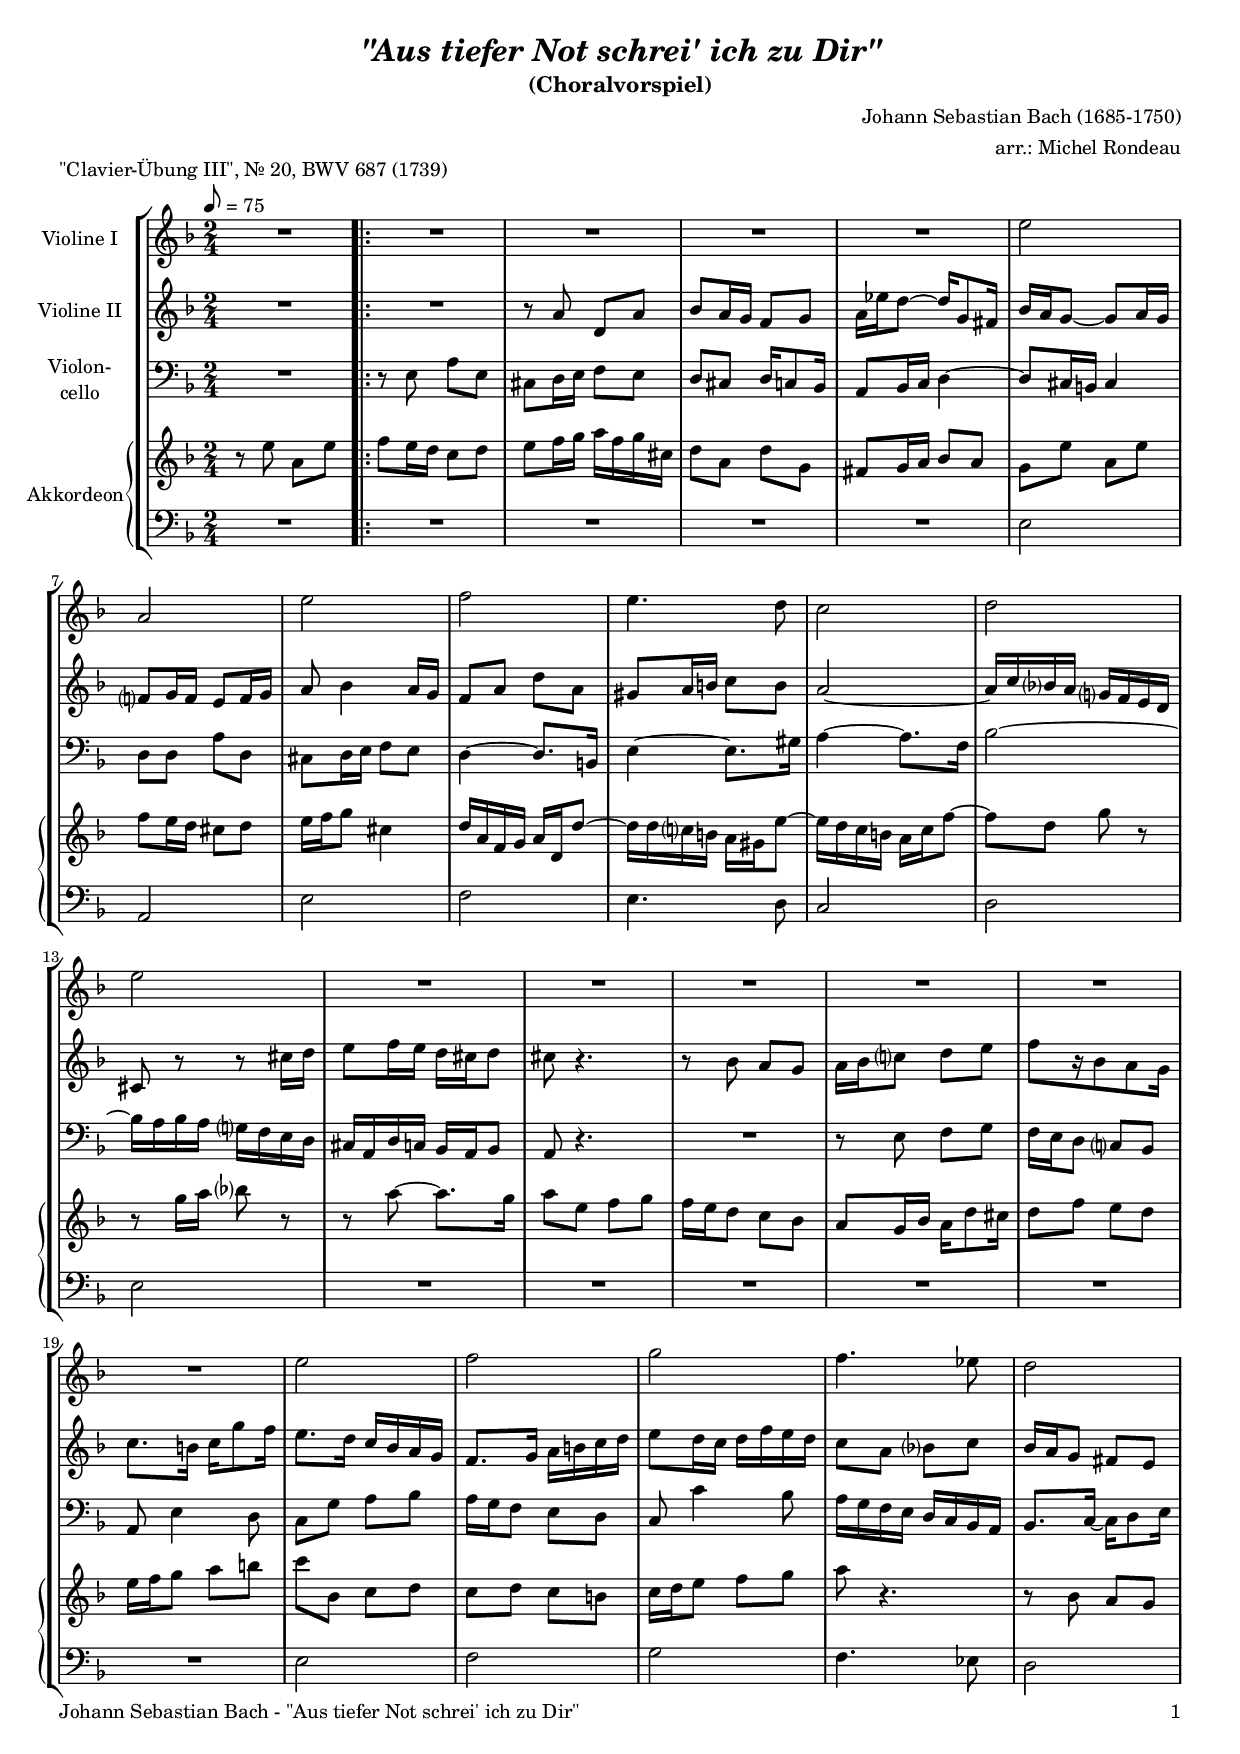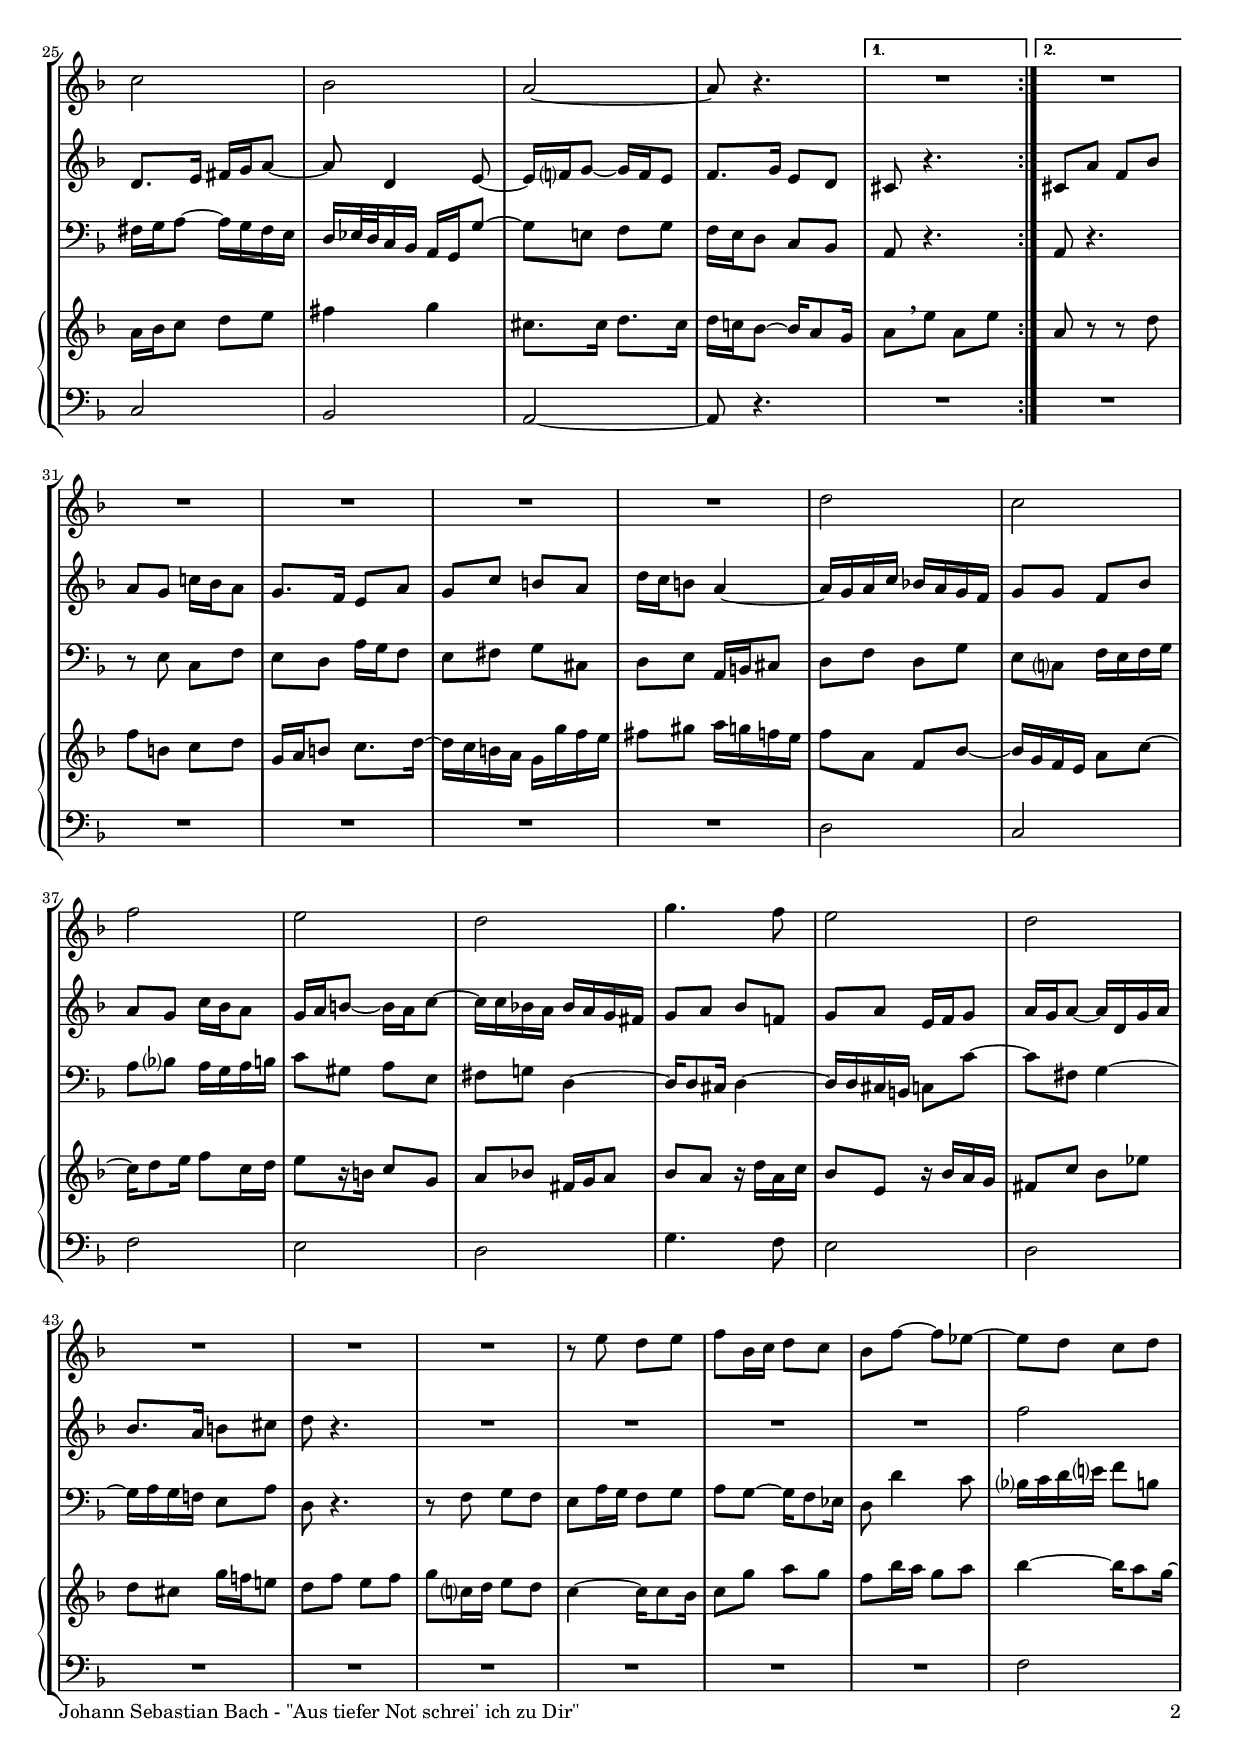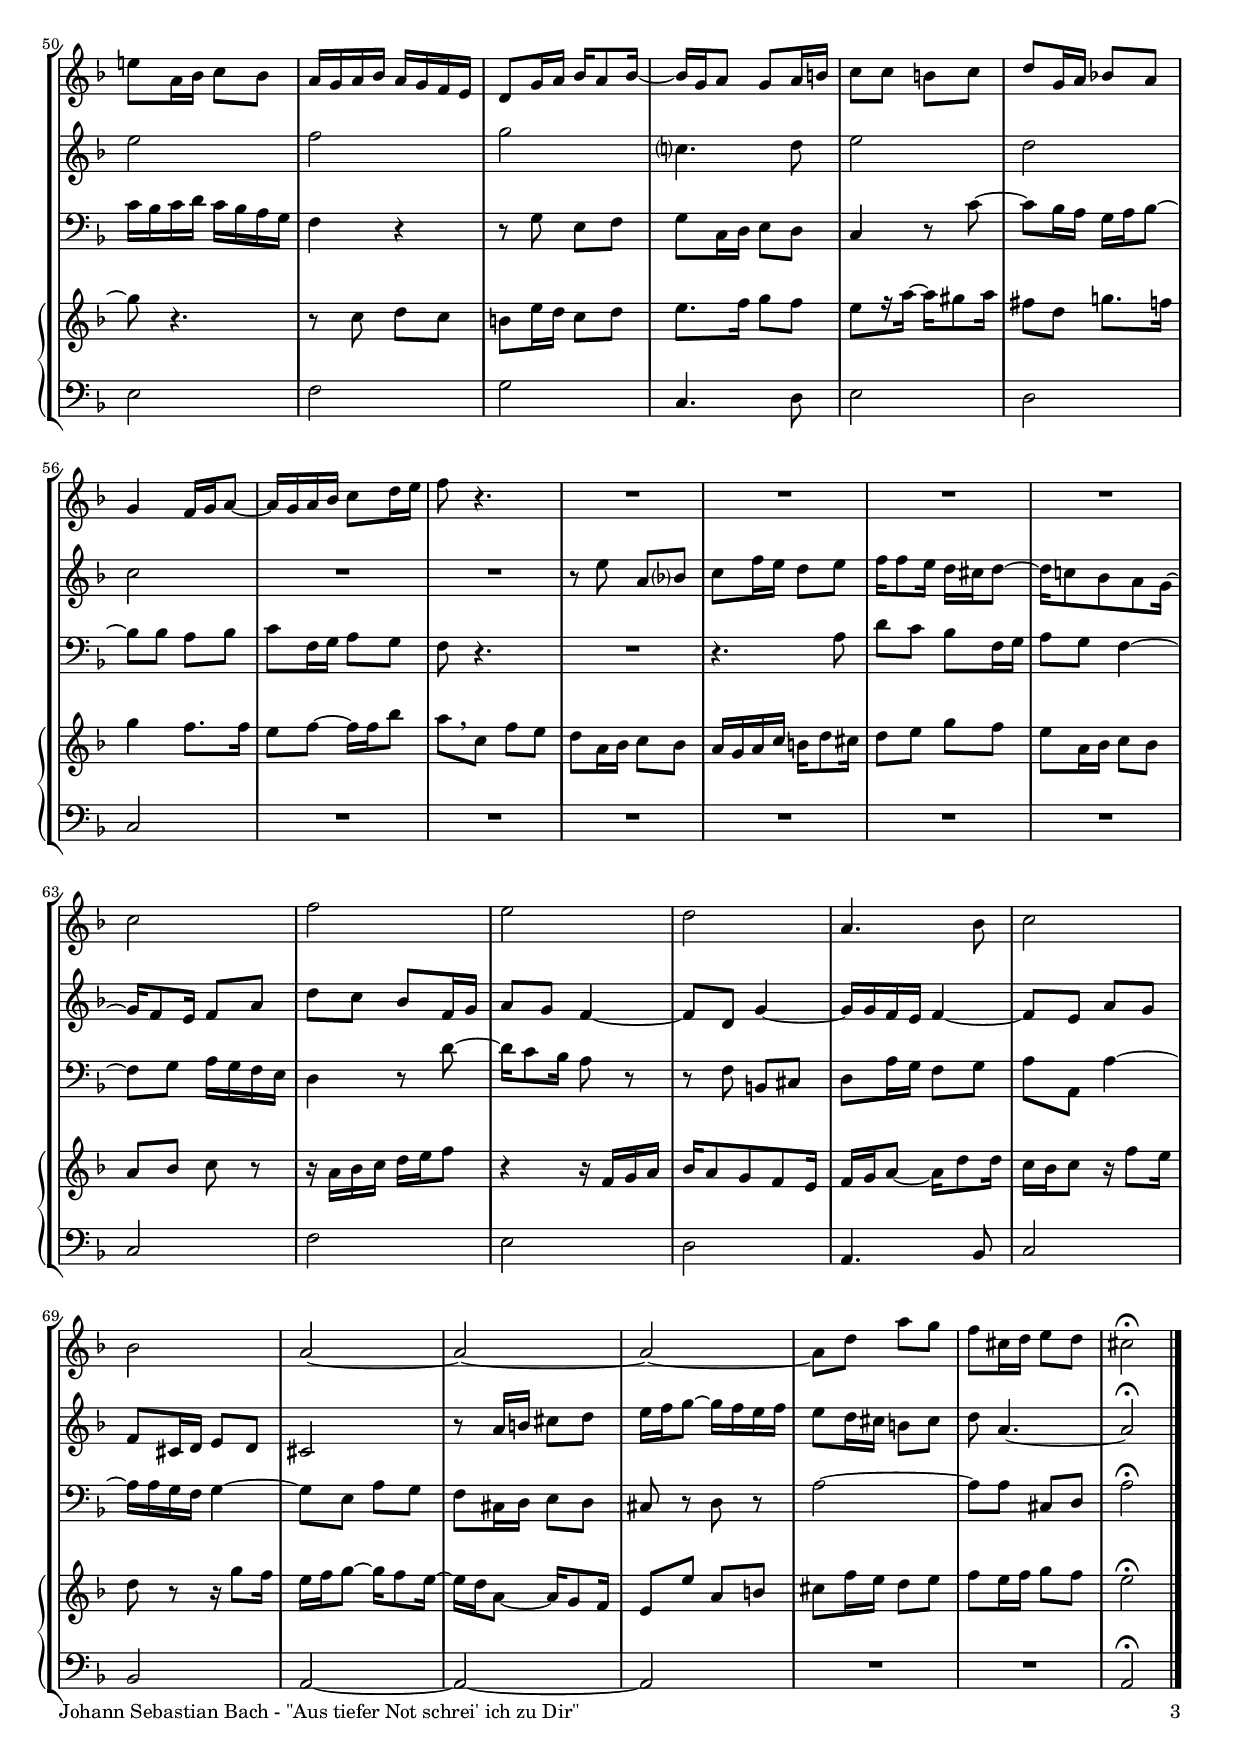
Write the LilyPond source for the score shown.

\version "2.24.4"
\include "deutsch.ly"

#(set-global-staff-size 17)

\header {
  title       = \markup \bold \italic "\"Aus tiefer Not schrei' ich zu Dir\""
  subtitle    = "(Choralvorspiel)"
  composer    = "Johann Sebastian Bach (1685-1750)"
  arranger    = "arr.: Michel Rondeau"
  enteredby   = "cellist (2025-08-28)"
  piece       = "\"Clavier-Übung III\", Nr. 20, BWV 687 (1739)"
}

voiceconsts = {
  \key h \minor
  \time 2/4
%  \numericTimeSignature
  \compressEmptyMeasures
% Set default beaming for all staves
%  \set Timing.beamExceptions = #'()
%  \set Timing.baseMoment     = #(ly:make-moment 1 4)
%  \set Timing.beatStructure  = #'(1 1 1)
  \tempo 8=75
}

mipz = "pizzicato strings"
mivl = "violin"
miba = "cello"
% mikl = "bright acoustic"
% mikl = "church organ"
mikl = "concertina"

va = \relative c'' {
  \voiceconsts

  R2
  \repeat volta 2 {
    R2*4
    cis2

    fis,
    cis'
    d
    cis4. h8
    a2
    h

    cis
    R2*6

    cis2
    d
    e
    d4. c8
    h2
    a
    g

    fis~
    fis8 r4.
  }
  \alternative {
    { R2 }
    { R2 }
  }
  R2*4
  h2
  a
  d
  cis
  h

  e4. d8
  cis2
  h
  R2*3
  r8 cis h cis

  d g,16 a h8 a
  g d'~ d c~
  c h a h
  cis! fis,16 g a8 g
  fis16 e fis g fis e d cis
  h8 e16 fis g fis8 g16~

  g e fis8 e fis16 gis
  a8 a gis a
  h e,16 fis g!8 fis
  e4 d16 e fis8~
  fis16 e fis g a8 h16 cis
  d8 r4.
  R2*4
  a2
  d
  cis
  h

  fis4. g8
  a2
  g
  fis~
  fis~
  fis~
  
  fis8 h fis' e
  d ais16 h cis8 h
  ais2\fermata \bar "|."
}

vb = \relative c' {
  \voiceconsts

  R2
  \repeat volta 2 {
    R
    r8 fis h, fis'
    g fis16 e d8 e
    fis16 c' h8~ h16 e,8 dis16
    g fis e8~ e fis16 e

    d?8 e16 d cis8 d16 e
    fis8 g4 fis16 e
    d8 fis h fis
    eis fis16 gis a8 gis
    fis2~
    fis16 a g? fis e? d cis h

    ais8 r r ais'16 h
    cis8 d16 cis h ais h8
    ais8 r4.
    r8 g fis e
    fis16 g a?8 h cis
    d[ r16 g,8 fis e16]
    a8. gis16 a e'8 d16

    cis8. h16 a g fis e
    d8. e16 fis gis a h
    cis8 h16 a h d cis h
    a8 fis g? a
    g16 fis e8 dis cis
    h8. cis16 dis e fis8~
    fis h,4 cis8~

    cis16 d? e8~ e16 d cis8
    d8. e16 cis8 h
  }
  \alternative {
    { ais8 r4. }
    { ais8 fis' d g }
  }
  fis e a!16 g fis8
  e8. d16 cis8 fis
  e a gis fis

  h16 a gis8 fis4~
  fis16 e fis a g! fis e d
  e8 e d g
  fis e a16 g fis8
  e16 fis gis8~ gis16 fis a8~
  a16 a g! fis g fis e dis

  e8 fis g d!
  e fis cis16 d e8
  fis16 e fis8~ fis16 h, e fis
  g8. fis16 gis8 ais
  h r4.
  R2*4
  d2
  cis
  d
  e

  a,?4. h8
  cis2
  h
  a
  R2*2
  r8 cis fis, g?

  a d16 cis h8 cis
  d16 d8 cis16 h ais h8~
  h16 a!8 g fis e16~
  e d8 cis16 d8 fis
  h a g d16 e
  fis8 e d4~
  d8 h e4~

  e16 e d cis d4~
  d8 cis fis e
  d ais16 h cis8 h
  ais2
  r8 fis'16 gis ais8 h
  cis16 d e8~ e16 d cis d

  cis8 h16 ais gis8 ais
  h fis4.~
  fis2\fermata \bar "|."
}

vc = \relative c {
  \voiceconsts
  \clef "bass"

  R2
  \repeat volta 2 {
    r8 cis fis cis
    ais h16 cis d8 cis
    h ais h16 a8 g16
    fis8 g16 a h4~
    h8 ais16 gis ais4

    h8 h fis' h,
    ais h16 cis d8 cis
    h4~ h8. gis16
    cis4~ cis8. eis16
    fis4~ fis8. d16
    g2~

    g16 fis g fis e? d cis h
    ais fis h a g fis g8
    fis r4.
    R2
    r8 cis' d e
    d16 cis h8 a? g
    fis cis'4 h8

    a e' fis g
    fis16 e d8 cis h
    a a'4 g8
    fis16 e d cis h a g fis
    g8. a16~ a h8 cis16
    dis e fis8~ fis16 e dis cis
    h c32 h a16 g fis e e'8~

    e cis! d e
    d16 cis h8 a g
  }
  \alternative {
    { fis r4. }
    { fis8 r4. }
  }
  r8 cis' a d
  cis h fis'16 e d8
  cis dis e ais,

  h cis fis,16 gis ais8
  h d h e
  cis a? d16 cis d e
  fis8 g? fis16 e fis gis
  a8 eis fis cis
  dis e! h4~

  h16 h8 ais16 h4~
  h16 h ais gis a8 a'~
  a dis, e4~
  e16 fis e d! cis8 fis
  h, r4.
  r8 d e d
  cis fis16 e d8 e

  fis e~ e16 d8 c16
  h8 h'4 a8
  g?16 a h cis? d8 gis,
  a16 g a h a g fis e
  d4 r
  r8 e cis d

  e a,16 h cis8 h
  a4 r8 a'~
  a g16 fis e fis g8~
  g g fis g
  a d,16 e fis8 e
  d r4.
  R2

  r4. fis8
  h a g d16 e
  fis8 e d4~
  d8 e fis16 e d cis
  h4 r8 h'~
  h16 a8 g16 fis8 r

  r d gis, ais
  h fis'16 e d8 e
  fis fis, fis'4~
  fis16 fis e d e4~
  e8 cis fis e
  d ais16 h cis8 h

  ais r h r
  fis'2~
  fis8 fis ais, h
  fis'2\fermata \bar "|."
}

vd = \relative c'' {
  \voiceconsts

  r8 cis fis, cis'
  \repeat volta 2 {
    d cis16 h a8 h
    cis d16 e fis d e ais,
    h8 fis h e,
    dis e16 fis g8 fis
    e cis' fis, cis'

    d cis16 h ais8 h
    cis16 d e8 ais,4
    h16 fis d e fis h, h'8~
    h16 h a? gis fis eis cis'8~
    cis16 h a gis fis a d8~
    d h e r

    r e16 fis g?8 r
    r fis~ fis8. e16
    fis8 cis d e
    d16 cis h8 a g
    fis e16 g fis h8 ais16
    h8 d cis h
    cis16 d e8 fis gis

    a g, a h
    a h a gis
    a16 h cis8 d e
    fis r4.
    r8 g, fis e
    fis16 g a8 h cis
    dis4 e

    ais,8. ais16 h8. ais16
    h a! g8~ g16 fis8 e16
  }
  \alternative {
    { fis8[ \breathe cis'] fis, cis' }
    { fis, r r h }
  }
  d gis, a h
  e,16 fis gis8 a8. h16~
  h a gis fis e e' d cis

  dis8 eis fis16 e d cis
  d8 fis, d g~
  g16 e d cis fis8 a~
  a16 h8 cis16 d8 a16 h
  cis8[ r16 gis] a8 e
  fis g! dis16 e fis8

  g fis r16 h fis a
  g8 cis, r16 g' fis e
  dis8 a' g c
  h ais e'16 d! cis!8
  h d cis d
  e a,?16 h cis8 h
  a4~ a16 a8 g16

  a8 e' fis e
  d g16 fis e8 fis
  g4~ g16 fis8 e16~
  e8 r4.
  r8 a, h a
  gis cis16 h a8 h

  cis8. d16 e8 d
  cis[ r16 fis]~ fis eis8 fis16
  dis8 h e!8. d16
  e4 d8. d16
  cis8 d~ d16 d g8
  fis[ \breathe a,] d cis
  h fis16 g a8 g

  fis16 e fis a gis h8 ais16
  h8 cis e d
  cis fis,16 g a8 g
  fis g a r
  r16 fis g a h cis d8
  r4 r16 d, e fis

  g fis8 e d cis16
  d e fis8~ fis16 h8 h16
  a g a8 r16 d8 cis16
  h8 r r16 e8 d16
  cis d e8~ e16 d8 cis16~
  cis h fis8~ fis16 e8 d16

  cis8 cis' fis, gis
  ais d16 cis h8 cis
  d cis16 d e8 d
  cis2\fermata \bar "|."
}

ve = \relative c {
  \voiceconsts
  \clef "bass"

  R2
  \repeat volta 2 {
    R2*4
    cis2

    fis,
    cis'
    d
    cis4. h8
    a2
    h

    cis
    R2*6

    cis2
    d
    e
    d4. c8
    h2
    a
    g

    fis~
    fis8 r4.
  }
  \alternative {
    { R2 }
    { R }
  }
  R2*4
  h2
  a
  d
  cis

  h
  e4. d8
  cis2
  h
  R2*6
  d2
  cis
  d

  e
  a,4. h8
  cis2
  h
  a
  R2*6
  a2

  d
  cis
  h
  fis4. g8
  a2
  g
  
  fis~
  fis~
  fis
  R2*2
  fis2\fermata \bar "|."
}


music = \new StaffGroup <<
  \new Staff {
    \set Staff.midiInstrument = \mivl
    \set Staff.instrumentName = \markup \center-column { "Violine I" }
    \transpose h d' { \va }
  }

  \new Staff {
    \set Staff.midiInstrument = \mivl
    \set Staff.instrumentName = \markup \center-column { "Violine II" }
    \transpose h d' { \vb }
  }

  \new Staff {
    \set Staff.midiInstrument = \miba
    \set Staff.instrumentName = \markup \center-column { "Violon-" "cello" }
    \transpose h d' { \vc }
  }

  \new PianoStaff <<
    \set PianoStaff.midiInstrument = \mikl
    \set PianoStaff.instrumentName = \markup \center-column { "Akkordeon" }
    <<
      \new Staff {
	\transpose h d' { \vd }
      }
      
      %    \new Dynamics \vdy
      
      \new Staff {
	\transpose h d' { \ve }
      }
    >>  
  >>
>>

\book {
  \paper {
    print-page-number = ##t
    print-first-page-number = ##t
    ragged-last-bottom = ##f
    oddHeaderMarkup = \markup \null
    evenHeaderMarkup = \markup \null
    oddFooterMarkup = \markup {
      \fill-line {
        \if \should-print-page-number
        "Johann Sebastian Bach - \"Aus tiefer Not schrei' ich zu Dir\"" \fromproperty #'page:page-number-string
      }
    }
    evenFooterMarkup = \oddFooterMarkup
  } \score {
    \music
    \layout {}
  }

  \score {
    \unfoldRepeats \music

    \midi {
      \context {
        \Score
      }
    }
  }
}
